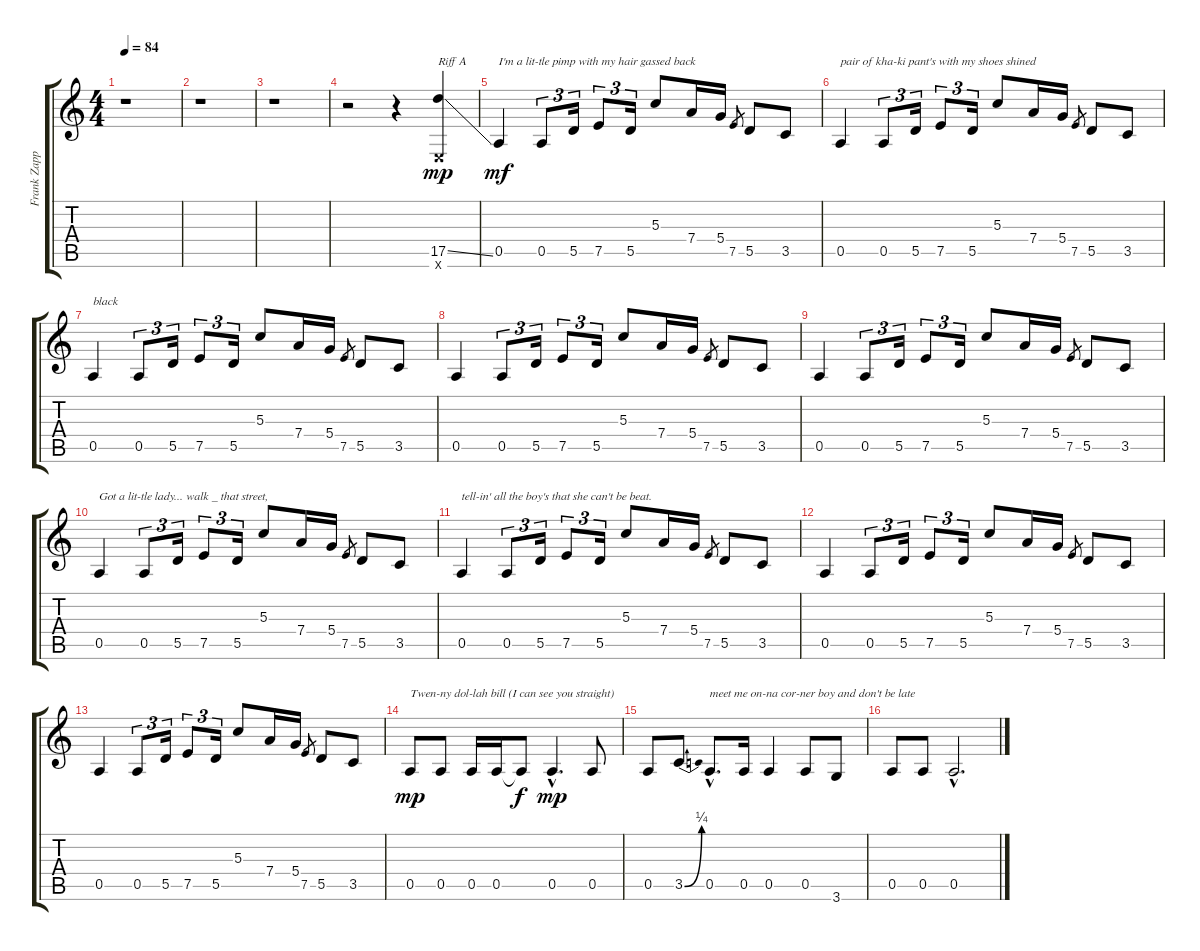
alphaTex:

\track ("Frank Zappa - Guitar" "Frank Zapp") {instrument distortionguitar}
\staff {score tabs}
\tuning (E4 B3 G3 D3 A2 E2) {hide}
\ts (4 4)
\tempo 84
\clef g2
\ks c
r.1{dy mp instrument distortionguitar} |
r.1 |
r.1 |
r.2 r.4 (17.5{ss} 0.6{x}).4{txt "Riff A"} |
0.5.4{txt "I'm a lit-tle pimp with my hair gassed back" dy mf} 0.5.8{tu (3 2)} 5.5.16{tu (3 2)} 7.5.8{tu (3 2)} 5.5.16{tu (3 2)} 5.3.8 7.4.16 5.4.16 7.5.8{gr} 5.5.8 3.5.8 |
0.5.4{txt "pair of kha-ki pant's with my shoes shined"} 0.5.8{tu (3 2)} 5.5.16{tu (3 2)} 7.5.8{tu (3 2)} 5.5.16{tu (3 2)} 5.3.8 7.4.16 5.4.16 7.5.8{gr} 5.5.8 3.5.8 |
0.5.4{txt "black"} 0.5.8{tu (3 2)} 5.5.16{tu (3 2)} 7.5.8{tu (3 2)} 5.5.16{tu (3 2)} 5.3.8 7.4.16 5.4.16 7.5.8{gr} 5.5.8 3.5.8 |
0.5.4 0.5.8{tu (3 2)} 5.5.16{tu (3 2)} 7.5.8{tu (3 2)} 5.5.16{tu (3 2)} 5.3.8 7.4.16 5.4.16 7.5.8{gr} 5.5.8 3.5.8 |
0.5.4 0.5.8{tu (3 2)} 5.5.16{tu (3 2)} 7.5.8{tu (3 2)} 5.5.16{tu (3 2)} 5.3.8 7.4.16 5.4.16 7.5.8{gr} 5.5.8 3.5.8 |
0.5.4{txt "Got a lit-tle lady... walk _ that street,"} 0.5.8{tu (3 2)} 5.5.16{tu (3 2)} 7.5.8{tu (3 2)} 5.5.16{tu (3 2)} 5.3.8 7.4.16 5.4.16 7.5.8{gr} 5.5.8 3.5.8 |
0.5.4{txt "tell-in' all the boy's that she can't be beat."} 0.5.8{tu (3 2)} 5.5.16{tu (3 2)} 7.5.8{tu (3 2)} 5.5.16{tu (3 2)} 5.3.8 7.4.16 5.4.16 7.5.8{gr} 5.5.8 3.5.8 |
0.5.4 0.5.8{tu (3 2)} 5.5.16{tu (3 2)} 7.5.8{tu (3 2)} 5.5.16{tu (3 2)} 5.3.8 7.4.16 5.4.16 7.5.8{gr} 5.5.8 3.5.8 |
0.5.4 0.5.8{tu (3 2)} 5.5.16{tu (3 2)} 7.5.8{tu (3 2)} 5.5.16{tu (3 2)} 5.3.8 7.4.16 5.4.16 7.5.8{gr} 5.5.8 3.5.8 |
0.5.8{txt "Twen-ny dol-lah bill (I can see you straight)" dy mp} 0.5.8 0.5.16 0.5.16 0.5{t}.8{dy f} 0.5{hac}.4{d dy mp} 0.5.8 |
0.5.8 3.5{be (bend 0 0 60 1)}.8 0.5{hac}.8{d txt "meet me on-na cor-ner boy and don't be late"} 0.5.16 0.5.4 0.5.8 3.6.8 |
0.5.8 0.5.8 0.5{hac}.2{d}
